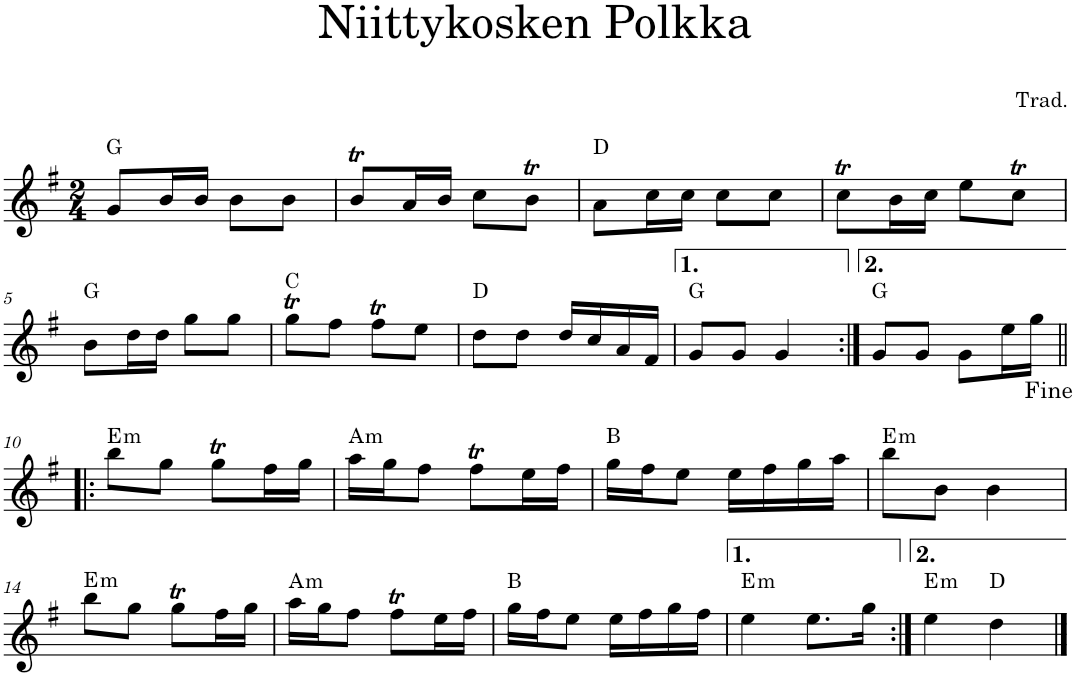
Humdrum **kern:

**kern	**harte
*part1	*part1
*staff1	*
*I"Violin	*
*I'Vln.	*
*clefG2	*
*k[f#]	*
*M2/4	*
=1	=1
8g/L	G:maj
16b/L	.
16b/JJ	.
8b\L	.
8b\J	.
=2	=2
8bt/L	.
16a/L	.
16b/JJ	.
8cc\L	.
8bt\J	.
=3	=3
8a\L	D:maj
16cc\L	.
16cc\JJ	.
8cc\L	.
8cc\J	.
=4	=4
8ccT\L	.
16b\L	.
16cc\JJ	.
8ee\L	.
8ccT\J	.
!!LO:LB:g=z
=5	=5
8b\L	G:maj
16dd\L	.
16dd\JJ	.
8gg\L	.
8gg\J	.
=6	=6
8ggT\L	C:maj
8ff#\J	.
8ff#t\L	.
8ee\J	.
=7	=7
8dd\L	D:maj
8dd\J	.
16dd/LL	.
16cc/	.
16a/	.
16f#/JJ	.
=8	=8
8g/L	G:maj
8g/J	.
4g/	.
=9:|!	=9:|!
8g/L	G:maj
8g/J	.
8g\L	.
16ee\L	.
16gg\JJ	.
!!LO:LB:g=z
=10!|:	=10!|:
!	!LO:H:kt=m
8bb\L	E:min
8gg\J	.
8ggT\L	.
16ff#\L	.
16gg\JJ	.
=11	=11
!	!LO:H:kt=m
16aa\LL	A:min
16gg\J	.
8ff#\J	.
8ff#t\L	.
16ee\L	.
16ff#\JJ	.
=12	=12
16gg\LL	B:maj
16ff#\J	.
8ee\J	.
16ee\LL	.
16ff#\	.
16gg\	.
16aa\JJ	.
=13	=13
!	!LO:H:kt=m
8bb\L	E:min
8b\J	.
4b\	.
!!LO:LB:g=z
=14	=14
!	!LO:H:kt=m
8bb\L	E:min
8gg\J	.
8ggT\L	.
16ff#\L	.
16gg\JJ	.
=15	=15
!	!LO:H:kt=m
16aa\LL	A:min
16gg\J	.
8ff#\J	.
8ff#t\L	.
16ee\L	.
16ff#\JJ	.
=16	=16
16gg\LL	B:maj
16ff#\J	.
8ee\J	.
16ee\LL	.
16ff#\	.
16gg\	.
16ff#\JJ	.
=17	=17
!	!LO:H:kt=m
4ee\	E:min
8.ee\L	.
16gg\Jk	.
=18:|!	=18:|!
!	!LO:H:kt=m
4ee\	E:min
4dd\	D:maj
==	==
*-	*-
